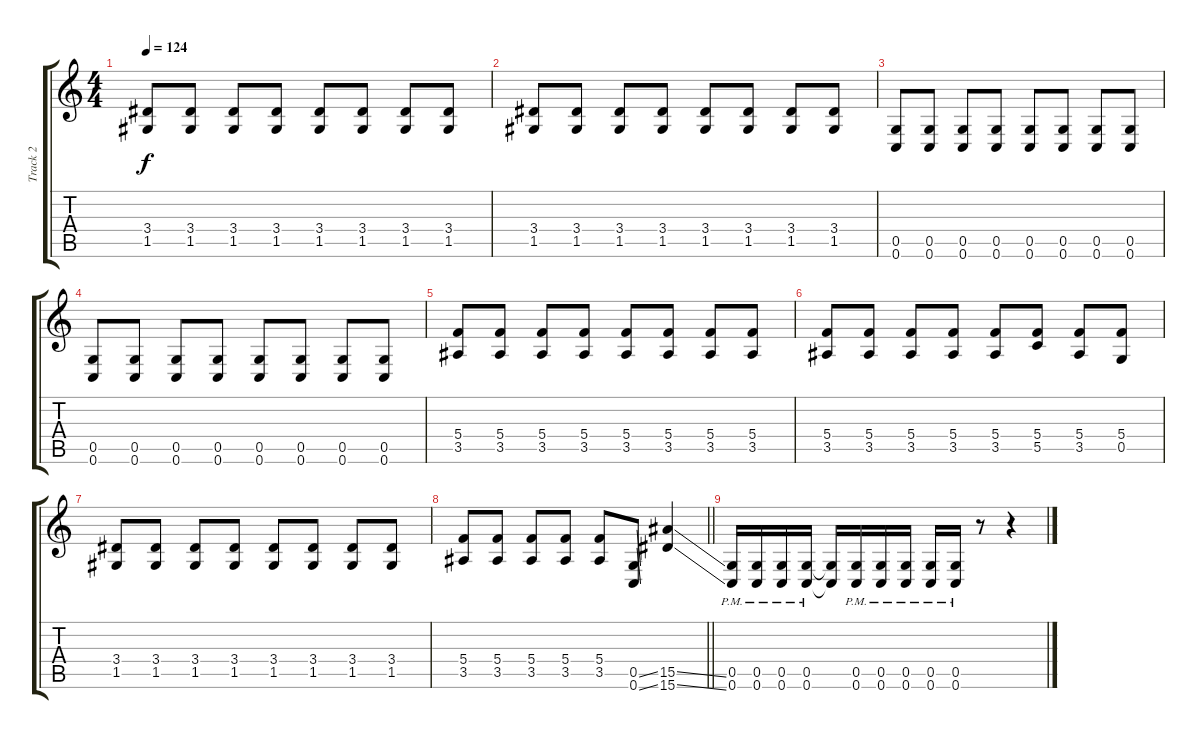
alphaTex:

\track ("Track 2" "Track 2") {instrument distortionguitar}
\staff {score tabs}
\tuning (D4 A3 F3 C3 G2 C2) {hide}
\ts (4 4)
\tempo 124
\clef g2
\ks c
(3.4 1.5).8{dy f} (3.4 1.5).8 (3.4 1.5).8 (3.4 1.5).8 (3.4 1.5).8 (3.4 1.5).8 (3.4 1.5).8 (3.4 1.5).8 |
(3.4 1.5).8 (3.4 1.5).8 (3.4 1.5).8 (3.4 1.5).8 (3.4 1.5).8 (3.4 1.5).8 (3.4 1.5).8 (3.4 1.5).8 |
(0.5 0.6).8 (0.5 0.6).8 (0.5 0.6).8 (0.5 0.6).8 (0.5 0.6).8 (0.5 0.6).8 (0.5 0.6).8 (0.5 0.6).8 |
(0.5 0.6).8 (0.5 0.6).8 (0.5 0.6).8 (0.5 0.6).8 (0.5 0.6).8 (0.5 0.6).8 (0.5 0.6).8 (0.5 0.6).8 |
(5.4 3.5).8 (5.4 3.5).8 (5.4 3.5).8 (5.4 3.5).8 (5.4 3.5).8 (5.4 3.5).8 (5.4 3.5).8 (5.4 3.5).8 |
(5.4 3.5).8 (5.4 3.5).8 (5.4 3.5).8 (5.4 3.5).8 (5.4 3.5).8 (5.4 5.5).8 (5.4 3.5).8 (5.4 0.5).8 |
(3.4 1.5).8 (3.4 1.5).8 (3.4 1.5).8 (3.4 1.5).8 (3.4 1.5).8 (3.4 1.5).8 (3.4 1.5).8 (3.4 1.5).8 |
\barLineRight lightlight
(5.4 3.5).8 (5.4 3.5).8 (5.4 3.5).8 (5.4 3.5).8 (5.4 3.5).8 (0.5{ss} 0.6{ss}).8 (15.5{ss} 15.6{ss}).4 |
(0.5{pm} 0.6{pm}).16 (0.5{pm} 0.6{pm}).16 (0.5{pm} 0.6{pm}).16 (0.5{pm} 0.6{pm}).16 (0.5{t} 0.6{t}).16 (0.5{pm} 0.6{pm}).16 (0.5{pm} 0.6{pm}).16 (0.5{pm} 0.6{pm}).16 (0.5{pm} 0.6{pm}).16 (0.5{pm} 0.6{pm}).16 r.8 r.4
